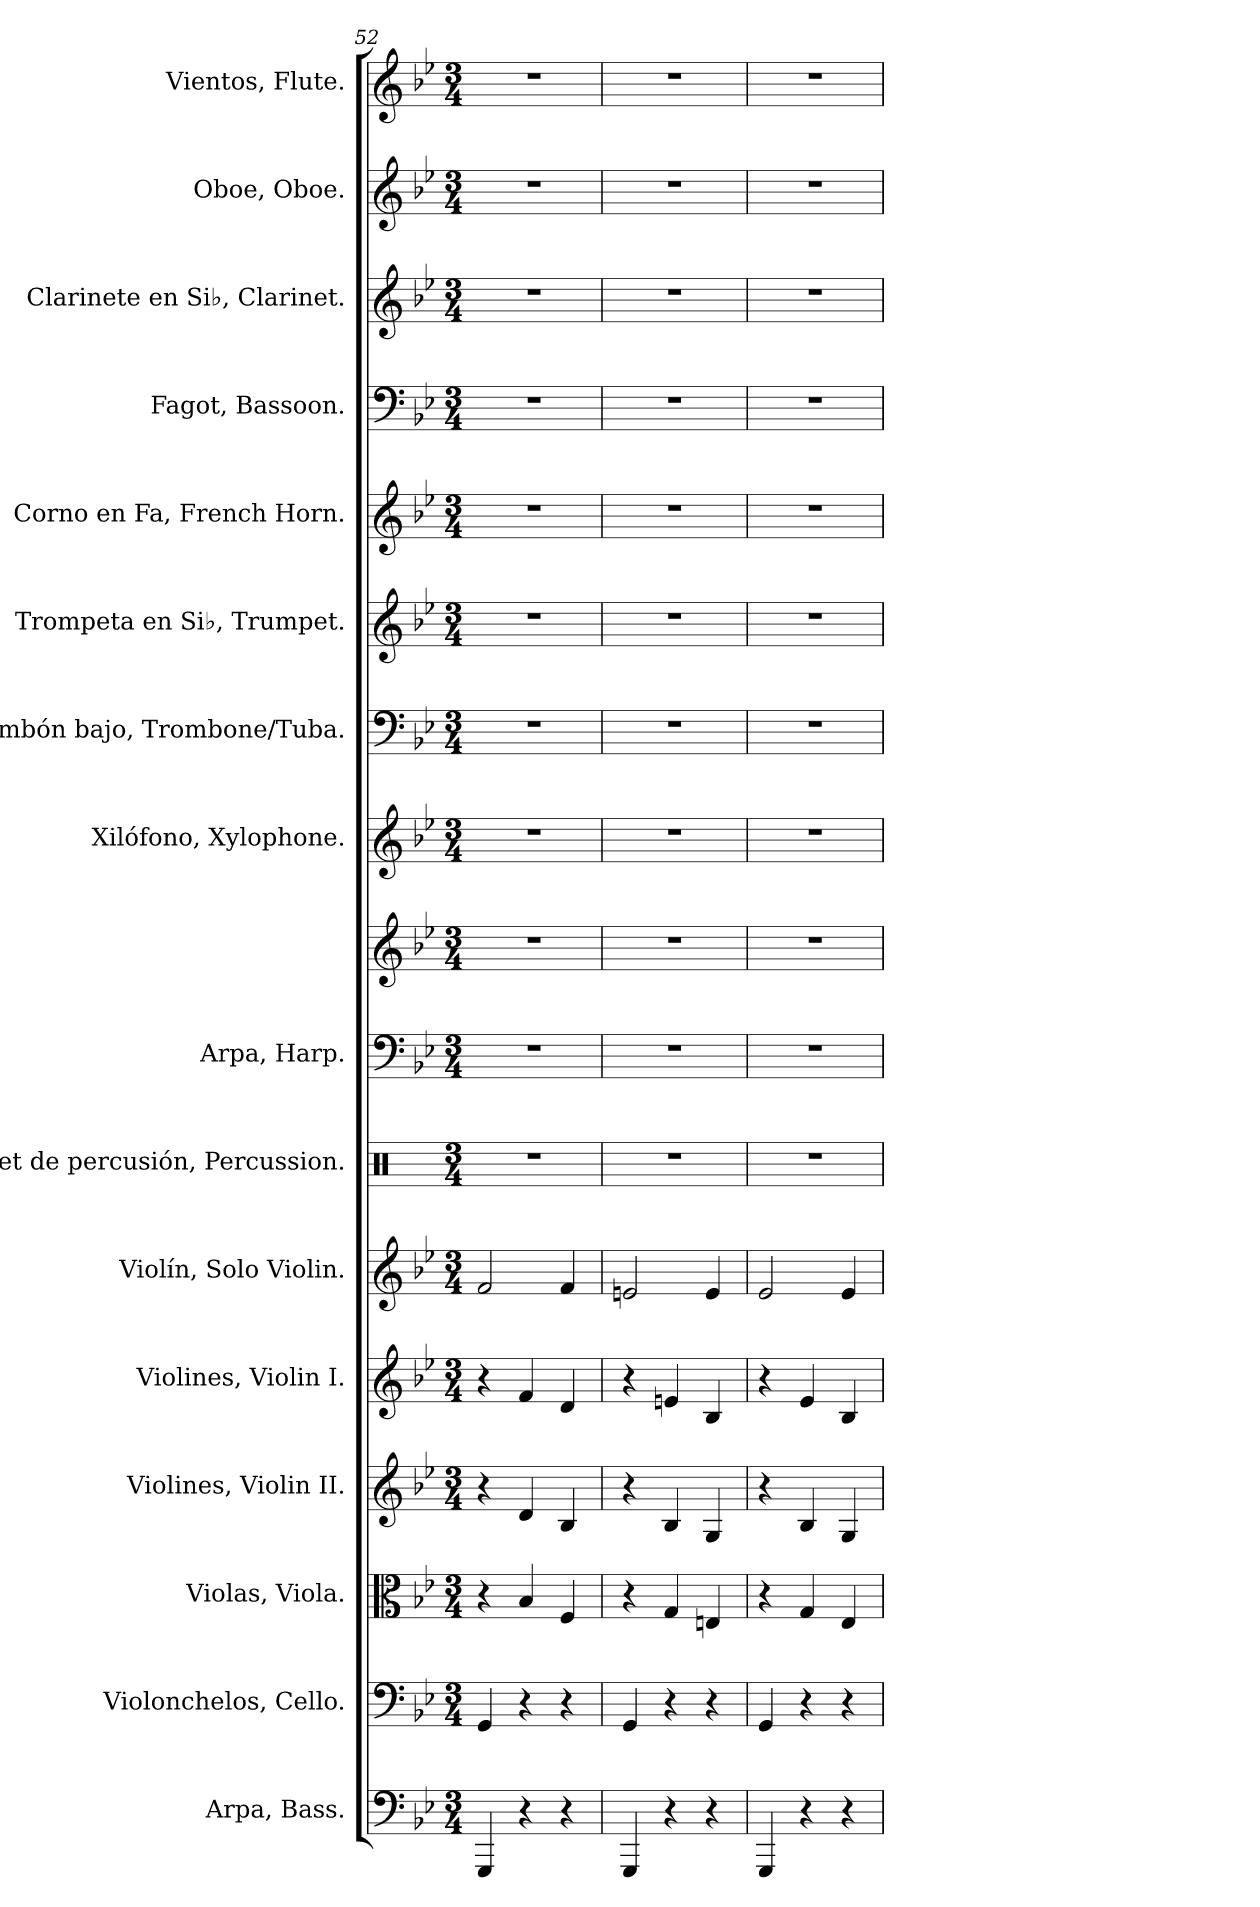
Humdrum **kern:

**kern	**kern	**kern	**kern	**kern	**kern	**kern	**kern	**kern	**kern	**kern	**kern	**kern	**kern	**kern	**kern	**kern
*part16	*part15	*part14	*part13	*part12	*part11	*part10	*part9	*part9	*part8	*part7	*part6	*part5	*part4	*part3	*part2	*part1
*staff17	*staff16	*staff15	*staff14	*staff13	*staff12	*staff11	*staff10	*staff9	*staff8	*staff7	*staff6	*staff5	*staff4	*staff3	*staff2	*staff1
*I"Arpa, Bass.	*I"Violonchelos, Cello.	*I"Violas, Viola.	*I"Violines, Violin II.	*I"Violines, Violin I.	*I"Violín, Solo Violin.	*I"Set de percusión, Percussion.	*I"Arpa, Harp.	*	*I"Xilófono, Xylophone.	*I"Trombón bajo, Trombone/Tuba.	*I"Trompeta en Si♭, Trumpet.	*I"Corno en Fa, French Horn.	*I"Fagot, Bassoon.	*I"Clarinete en Si♭, Clarinet.	*I"Oboe, Oboe.	*I"Vientos, Flute.
*I'Arp.	*I'Vcs.	*I'Vlas.	*I'Vlns.	*I'Vlns.	*I'Vln.	*	*I'Arp.	*	*I'Xil.	*I'Tbn. B.	*I'Tpt. Si♭	*I'Cor. Fa	*I'Fag.	*I'Cl. Si♭	*I'Ob.	*I'Vi.
*clefF4	*clefF4	*clefC3	*clefG2	*clefG2	*clefG2	*clefX	*clefF4	*clefG2	*clefG2	*clefF4	*clefG2	*clefG2	*clefF4	*clefG2	*clefG2	*clefG2
*	*	*	*	*	*	*	*	*	*ITrd-7c-12	*	*ITrd1c2	*ITrd4c7	*	*ITrd1c2	*	*
*k[b-e-]	*k[b-e-]	*k[b-e-]	*k[b-e-]	*k[b-e-]	*k[b-e-]	*k[]	*k[b-e-]	*k[b-e-]	*k[b-e-]	*k[b-e-]	*k[b-e-a-d-]	*k[b-e-a-]	*k[b-e-]	*k[b-e-a-d-]	*k[b-e-]	*k[b-e-]
*M3/4	*M3/4	*M3/4	*M3/4	*M3/4	*M3/4	*M3/4	*M3/4	*M3/4	*M3/4	*M3/4	*M3/4	*M3/4	*M3/4	*M3/4	*M3/4	*M3/4
=52	=52	=52	=52	=52	=52	=52	=52	=52	=52	=52	=52	=52	=52	=52	=52	=52
4GGG/	4GG/	4r	4r	4r	2f/	2.r	2.r	2.r	2.r	2.r	2.r	2.r	2.r	2.r	2.r	2.r
4r	4r	4B-/	4d/	4f/	.	.	.	.	.	.	.	.	.	.	.	.
4r	4r	4F/	4B-/	4d/	4f/	.	.	.	.	.	.	.	.	.	.	.
=53	=53	=53	=53	=53	=53	=53	=53	=53	=53	=53	=53	=53	=53	=53	=53	=53
4GGG/	4GG/	4r	4r	4r	2en/	2.r	2.r	2.r	2.r	2.r	2.r	2.r	2.r	2.r	2.r	2.r
4r	4r	4G/	4B-/	4en/	.	.	.	.	.	.	.	.	.	.	.	.
4r	4r	4En/	4G/	4B-/	4e/	.	.	.	.	.	.	.	.	.	.	.
=54	=54	=54	=54	=54	=54	=54	=54	=54	=54	=54	=54	=54	=54	=54	=54	=54
4GGG/	4GG/	4r	4r	4r	2e-/	2.r	2.r	2.r	2.r	2.r	2.r	2.r	2.r	2.r	2.r	2.r
4r	4r	4G/	4B-/	4e-/	.	.	.	.	.	.	.	.	.	.	.	.
4r	4r	4E-/	4G/	4B-/	4e-/	.	.	.	.	.	.	.	.	.	.	.
=	=	=	=	=	=	=	=	=	=	=	=	=	=	=	=	=
*-	*-	*-	*-	*-	*-	*-	*-	*-	*-	*-	*-	*-	*-	*-	*-	*-
